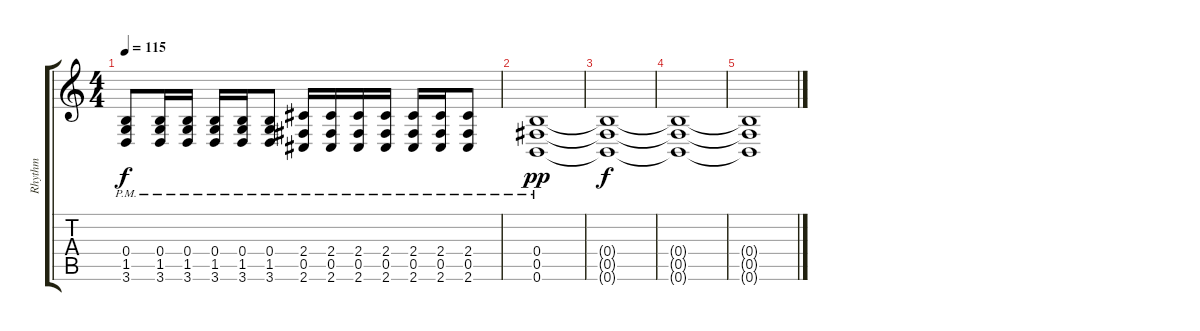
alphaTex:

\track ("Rhythm" "Rhythm") {instrument overdrivenguitar}
\staff {score tabs}
\tuning (Db4 Ab3 E3 B2 Gb2 B1) {hide}
\ts (4 4)
\tempo 115
\clef g2
\ks c
(0.4 1.5{pm} 3.6{pm}).8{dy f} (0.4 1.5{pm} 3.6{pm}).16 (0.4 1.5{pm} 3.6{pm}).16 (0.4 1.5{pm} 3.6{pm}).16 (0.4 1.5{pm} 3.6{pm}).16 (0.4 1.5{pm} 3.6{pm}).8 (2.4{pm} 0.5{pm} 2.6{pm}).16 (2.4{pm} 0.5{pm} 2.6{pm}).16 (2.4{pm} 0.5{pm} 2.6{pm}).16 (2.4{pm} 0.5{pm} 2.6{pm}).16 (2.4{pm} 0.5{pm} 2.6{pm}).16 (2.4{pm} 0.5{pm} 2.6{pm}).16 (2.4{pm} 0.5{pm} 2.6{pm}).8 |
(0.4{pm} 0.5{pm} 0.6{pm}).1{dy pp} |
(0.4{t} 0.5{t} 0.6{t}).1{dy f} |
(0.4{t} 0.5{t} 0.6{t}).1 |
(0.4{t} 0.5{t} 0.6{t}).1
